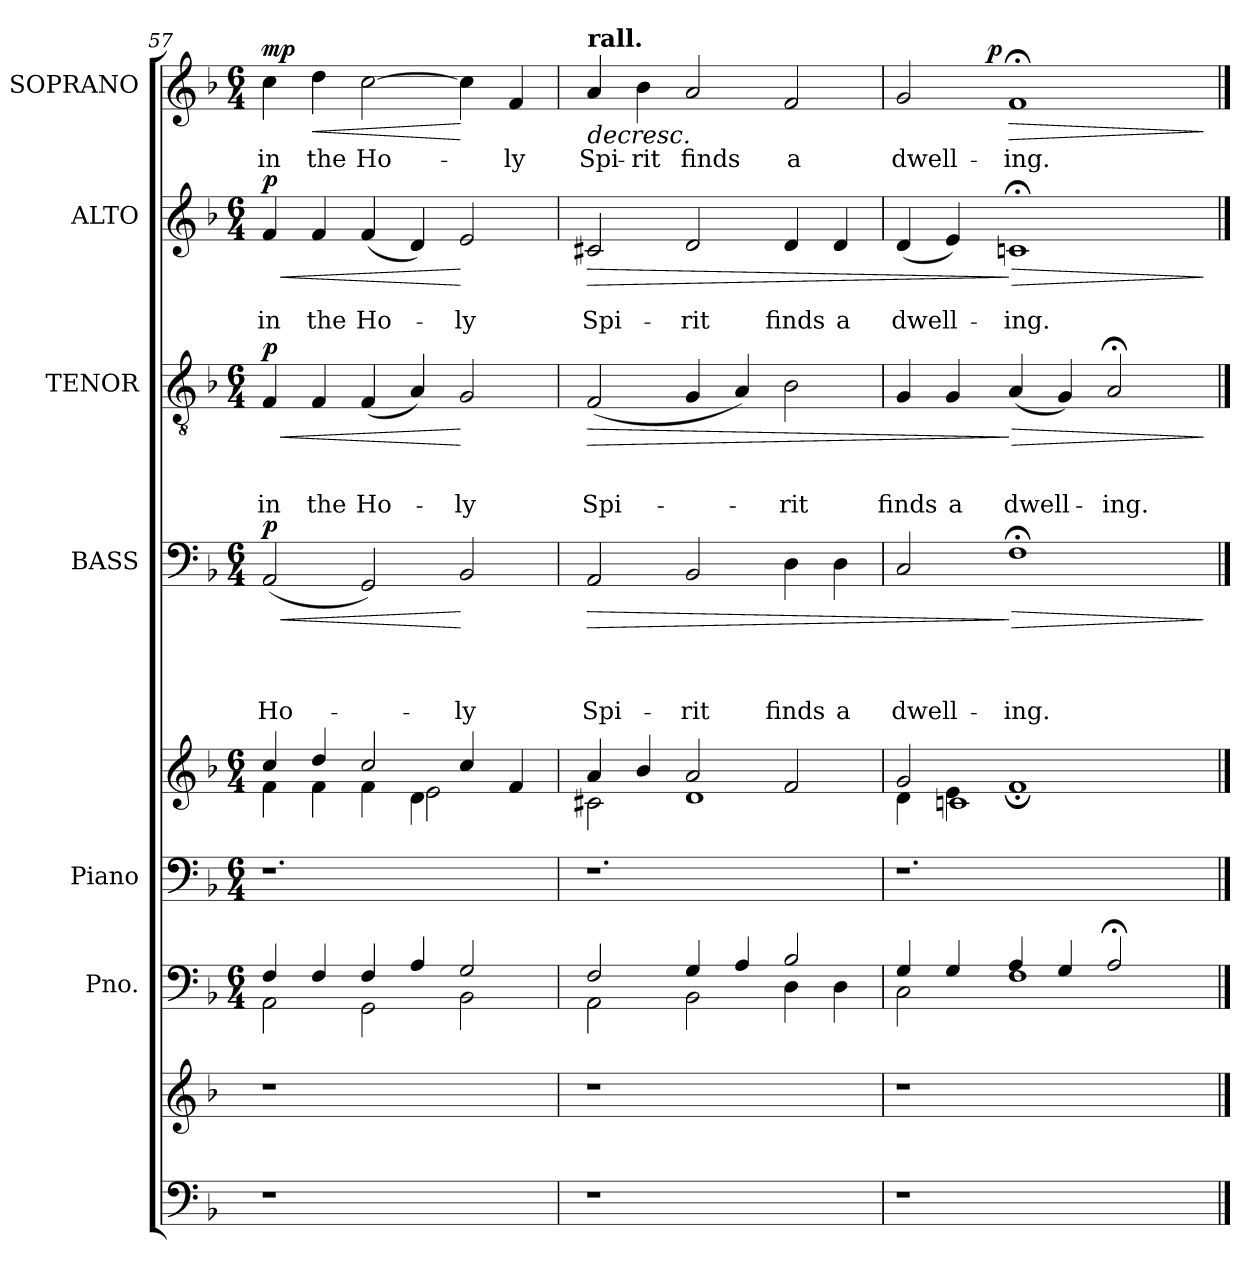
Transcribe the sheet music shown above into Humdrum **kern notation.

**kern	**kern	**kern	**kern	**kern	**kern	**text	**text	**text	**text	**dynam	**kern	**text	**text	**text	**dynam	**kern	**text	**text	**dynam	**kern	**text	**dynam
*part8	*part7	*part6	*part5	*part5	*part4	*part4	*part4	*part4	*part4	*part4	*part3	*part3	*part3	*part3	*part3	*part2	*part2	*part2	*part2	*part1	*part1	*part1
*staff9	*staff8	*staff7	*staff6	*staff5	*staff4	*staff4	*staff4	*staff4	*staff4	*staff4	*staff3	*staff3	*staff3	*staff3	*staff3	*staff2	*staff2	*staff2	*staff2	*staff1	*staff1	*staff1
*	*	*I"Pno.	*I"Piano	*	*I"BASS	*	*	*	*	*	*I"TENOR	*	*	*	*	*I"ALTO	*	*	*	*I"SOPRANO	*	*
*	*	*	*	*	*I'B.	*	*	*	*	*	*I'T.	*	*	*	*	*I'A.	*	*	*	*I'S.	*	*
*clefF4	*clefG2	*clefF4	*clefF4	*clefG2	*clefF4	*	*	*	*	*	*clefGv2	*	*	*	*	*clefG2	*	*	*	*clefG2	*	*
*k[b-]	*k[b-]	*k[b-]	*k[b-]	*k[b-]	*k[b-]	*	*	*	*	*	*k[b-]	*	*	*	*	*k[b-]	*	*	*	*k[b-]	*	*
*F:	*F:	*F:	*F:	*F:	*F:	*	*	*	*	*	*F:	*	*	*	*	*F:	*	*	*	*F:	*	*
*	*	*M6/4	*M6/4	*M6/4	*M6/4	*	*	*	*	*	*M6/4	*	*	*	*	*M6/4	*	*	*	*M6/4	*	*
=57	=57	=57	=57	=57	=57	=57	=57	=57	=57	=57	=57	=57	=57	=57	=57	=57	=57	=57	=57	=57	=57	=57
*	*	*^	*	*^	*	*	*	*	*	*	*	*	*	*	*	*	*	*	*	*	*	*
*	*	*	*	*	*	*^	*	*	*	*	*	*	*	*	*	*	*	*	*	*	*	*	*	*
!	!	!	!	!	!	!	!	!	!	!	!	!LO:LY:b	!LO:HP:b	!	!	!	!LO:LY:b	!LO:HP:b	!	!	!LO:LY:b	!LO:HP:b	!	!LO:LY:b	!
!	!	!	!	!	!	!	!	!	!	!	!	!	!LO:DY:n=1:a	!	!	!	!	!LO:DY:n=1:a	!	!	!	!LO:DY:n=1:a	!	!	!LO:DY:a
1r	1r	4F/	2AA\	1.r	4cc/	4f\	2.ryy	(<2AA/	.	.	.	Ho-	< p	4F/	.	.	-in	< p	4f/	.	in	< p	4cc\	-in	mp
!	!	!	!	!	!	!	!	!	!	!	!	!	!	!	!	!	!LO:LY:b	!	!	!	!LO:LY:b	!	!	!LO:LY:b	!LO:HP:b
.	.	4F/	.	.	4f\	4dd/	.	.	.	.	.	.	.	4F/	.	.	the	.	4f/	.	the	.	4dd\	the	<
!	!	!	!	!	!	!	!	!	!	!	!	!	!	!	!	!	!LO:LY:b	!	!	!	!LO:LY:b	!	!	!LO:LY:b	!
.	.	4F/	2GG\	.	2cc/	4f\	.	2GG/)	.	.	.	.	.	(<4F/	.	.	Ho-	.	(<4f/	.	Ho-	.	[>2cc\	Ho-	.
.	.	4A/	.	.	.	4d\	2e\	.	.	.	.	.	.	4A/)	.	.	.	.	4d/)	.	.	.	.	.	.
!	!	!	!	!	!	!	!	!	!	!	!	!LO:LY:b	!	!	!	!	!LO:LY:b	!	!	!	!LO:LY:b	!	!	!	!
2ryy	2ryy	2G/	2BB-\	.	2ryy	4cc/	.	2BB-/	.	.	.	-ly	[	2G/	.	.	-ly	[	2e/	.	-ly	[	4cc\]	.	[
!	!	!	!	!	!	!	!	!	!	!	!	!	!	!	!	!	!	!	!	!	!	!	!	!LO:LY:b	!
.	.	.	.	.	.	4ryy	4f/	.	.	.	.	.	.	.	.	.	.	.	.	.	.	.	4f/	-ly	.
=58	=58	=58	=58	=58	=58	=58	=58	=58	=58	=58	=58	=58	=58	=58	=58	=58	=58	=58	=58	=58	=58	=58	=58	=58	=58
!	!	!	!	!	!	!	!	!	!	!	!	!	!	!	!	!	!	!	!	!	!	!	!LO:TX:a:B:t=rall.	!	!
!	!	!	!	!	!	!	!	!	!	!	!	!LO:LY:b	!LO:HP:b	!	!	!	!LO:LY:b	!LO:HP:b	!	!	!LO:LY:b	!LO:HP:b	!	!LO:LY:b	!LO:HP:b
*	*	*	*	*	*	*v	*v	*	*	*	*	*	*	*	*	*	*	*	*	*	*	*	*	*	*
1r	1r	2F/	2AA\	1.r	4a/	2c#X\	2AA/	.	.	.	Spi-	>	(<2F/	.	.	Spi-	>	2c#X/	.	Spi-	>	4a/	Spi-	>
!	!	!	!	!	!	!	!	!	!	!	!	!	!	!	!	!	!	!	!	!	!	!	!LO:LY:b	!
.	.	.	.	.	4b-/	.	.	.	.	.	.	.	.	.	.	.	.	.	.	.	.	4b-\	-rit	.
!	!	!	!	!	!	!	!	!	!	!	!LO:LY:b	!	!	!	!	!	!	!	!	!LO:LY:b	!	!	!LO:LY:b	!
.	.	2BB-\	4G/	.	2a/	1d	2BB-/	.	.	.	-rit	.	4G/	.	.	.	.	2d/	.	-rit	.	2a/	finds	.
.	.	.	4A/	.	.	.	.	.	.	.	.	.	4A/)	.	.	.	.	.	.	.	.	.	.	.
!	!	!	!	!	!	!	!	!	!	!	!LO:LY:b	!	!	!	!	!LO:LY:b	!	!	!	!LO:LY:b	!	!	!LO:LY:b	!
2ryy	2ryy	4D\	2B-/	.	2f/	.	4D\	.	.	.	finds	.	2B-\	.	.	-rit	.	4d/	.	finds	.	2f/	a	.
!	!	!	!	!	!	!	!	!	!	!	!LO:LY:b	!	!	!	!	!	!	!	!	!LO:LY:b	!	!	!	!
.	.	4D\	.	.	.	.	4D\	.	.	.	a	.	.	.	.	.	.	4d/	.	a	.	.	.	.
=59	=59	=59	=59	=59	=59	=59	=59	=59	=59	=59	=59	=59	=59	=59	=59	=59	=59	=59	=59	=59	=59	=59	=59	=59
*	*	*	*	*	*	*^	*	*	*	*	*	*	*	*	*	*	*	*	*	*	*	*	*	*
!	!	!	!	!	!	!	!	!	!	!	!	!LO:LY:b	!	!	!	!	!LO:LY:b	!	!	!	!LO:LY:b	!	!	!LO:LY:b	!
*	*	*	*	*	*	*	*	*	*	*	*	*	*	*	*	*	*	*	*	*	*	*	*^	*	*
1r	1r	4G/	2C\	1.r	2g/	4d\	4ryy	2C/	.	.	.	dwell-	.	4G/	.	.	finds	.	(<4d/	.	dwell-	.	2g/	4..ryy	dwell-	.
!	!	!	!	!	!	!	!	!	!	!	!	!	!	!	!	!	!LO:LY:b	!	!	!	!	!	!	!	!	!
.	.	4G/	.	.	.	4e\	1cn	.	.	.	.	.	.	4G/	.	.	a	.	4e/)	.	.	.	.	.	.	.
!	!	!	!	!	!	!	!	!	!	!	!	!	!	!	!	!	!	!	!	!	!	!	!	!	!	!LO:DY:a
.	.	.	.	.	.	.	.	.	.	.	.	.	.	.	.	.	.	.	.	.	.	.	.	1ryy	.	p
!	!	!	!	!	!	!	!	!	!	!	!	!LO:LY:b	!LO:HP:n=1:b	!	!	!	!LO:LY:b	!LO:HP:n=1:b	!	!	!LO:LY:b	!LO:HP:n=1:b	!	!	!LO:LY:b	!LO:HP:n=1:b
.	.	4A/	1F	.	1ryy	1f;	.	1F;<	.	.	.	-ing.	] >	(<4A/	.	.	dwell-	] >	1cn;	.	-ing.	] >	1f;	.	-ing.	] >
.	.	4G/	.	.	.	.	.	.	.	.	.	.	.	4G/)	.	.	.	.	.	.	.	.	.	.	.	.
!	!	!	!	!	!	!	!	!	!	!	!	!	!	!	!	!	!LO:LY:b	!	!	!	!	!	!	!	!	!
2ryy	2ryy	2A;</	.	.	.	.	.	.	.	.	.	.	.	2A;/	.	.	-ing.	.	.	.	.	.	.	.	.	.
.	.	.	.	.	.	.	4ryy	.	.	.	.	.	.	.	.	.	.	.	.	.	.	.	.	.	.	.
.	.	.	.	.	.	.	.	.	.	.	.	.	.	.	.	.	.	.	.	.	.	.	.	16ryy	.	.
*	*	*v	*v	*	*v	*v	*v	*	*	*	*	*	*	*	*	*	*	*	*	*	*	*	*	*	*	*
.	.	.	.	.	.	.	.	.	.	]	.	.	.	.	]	.	.	.	]	.	.	.	]
*	*	*	*	*	*	*	*	*	*	*	*	*	*	*	*	*	*	*	*	*v	*v	*	*
==	==	==	==	==	==	==	==	==	==	==	==	==	==	==	==	==	==	==	==	==	==	==
*-	*-	*-	*-	*-	*-	*-	*-	*-	*-	*-	*-	*-	*-	*-	*-	*-	*-	*-	*-	*-	*-	*-
